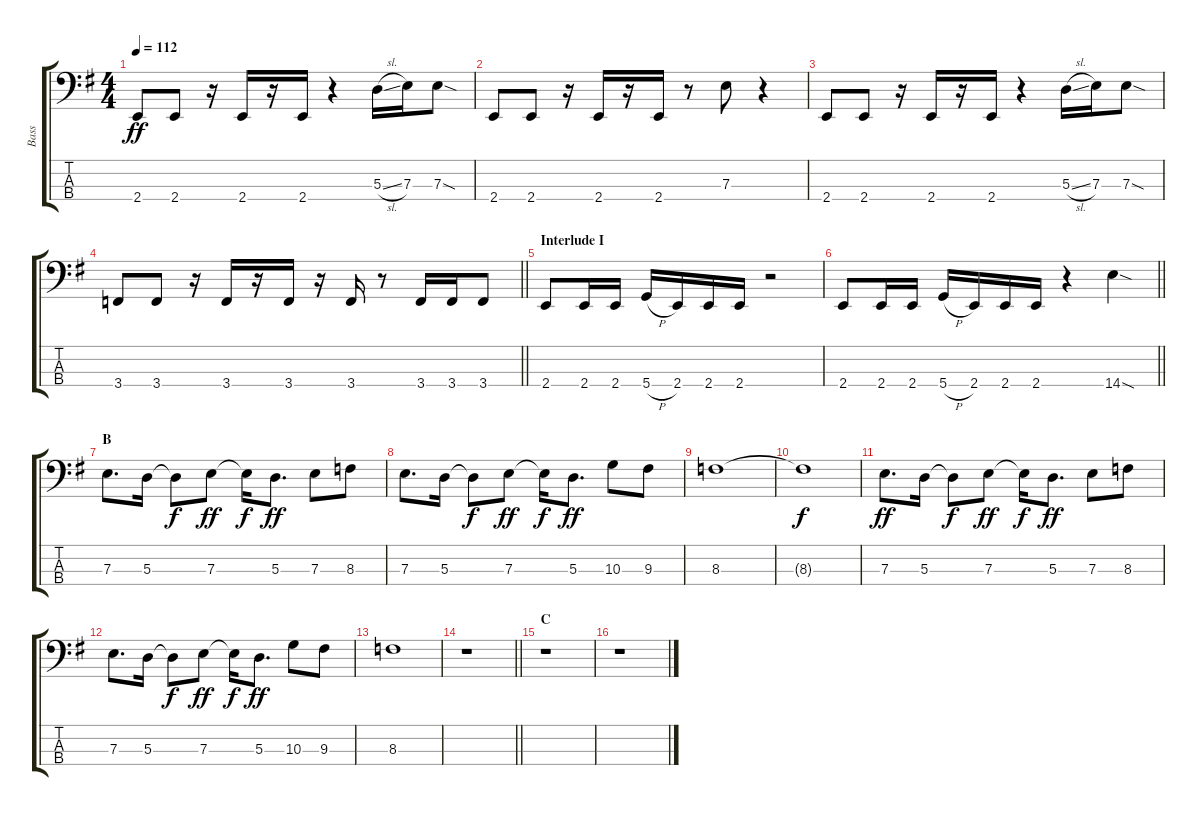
\track ("Bass" "Bass") {instrument electricbasspick}
\staff {score tabs}
\tuning (G2 D2 A1 D1) {hide}
\ts (4 4)
\tempo 112
\clef f4
\ks g
2.4.8{dy ff} 2.4.8 r.16 2.4.16 r.16 2.4.16 r.4 5.3{sl}.16 7.3.16 7.3{sod}.8 |
2.4.8 2.4.8 r.16 2.4.16 r.16 2.4.16 r.8 7.3.8 r.4 |
2.4.8 2.4.8 r.16 2.4.16 r.16 2.4.16 r.4 5.3{sl}.16 7.3.16 7.3{sod}.8 |
\barLineRight lightlight
3.4.8 3.4.8 r.16 3.4.16 r.16 3.4.16 r.16 3.4.16 r.8 3.4.16 3.4.16 3.4.8 |
\section ("" "Interlude I")
2.4.8 2.4.16 2.4.16 5.4{h}.16 2.4.16 2.4.16 2.4.16 r.2 |
\barLineRight lightlight
2.4.8 2.4.16 2.4.16 5.4{h}.16 2.4.16 2.4.16 2.4.16 r.4 14.4{sod}.4 |
\section ("" "B")
7.3.8{d} 5.3.16 5.3{t}.8{dy f} 7.3.8{dy ff} 7.3{t}.16{dy f} 5.3.8{d dy ff} 7.3.8 8.3.8 |
7.3.8{d} 5.3.16 5.3{t}.8{dy f} 7.3.8{dy ff} 7.3{t}.16{dy f} 5.3.8{d dy ff} 10.3.8 9.3.8 |
8.3.1 |
8.3{t}.1{dy f} |
7.3.8{d dy ff} 5.3.16 5.3{t}.8{dy f} 7.3.8{dy ff} 7.3{t}.16{dy f} 5.3.8{d dy ff} 7.3.8 8.3.8 |
7.3.8{d} 5.3.16 5.3{t}.8{dy f} 7.3.8{dy ff} 7.3{t}.16{dy f} 5.3.8{d dy ff} 10.3.8 9.3.8 |
8.3.1 |
\barLineRight lightlight
r.1 |
\section ("" "C")
r.1 |
r.1
